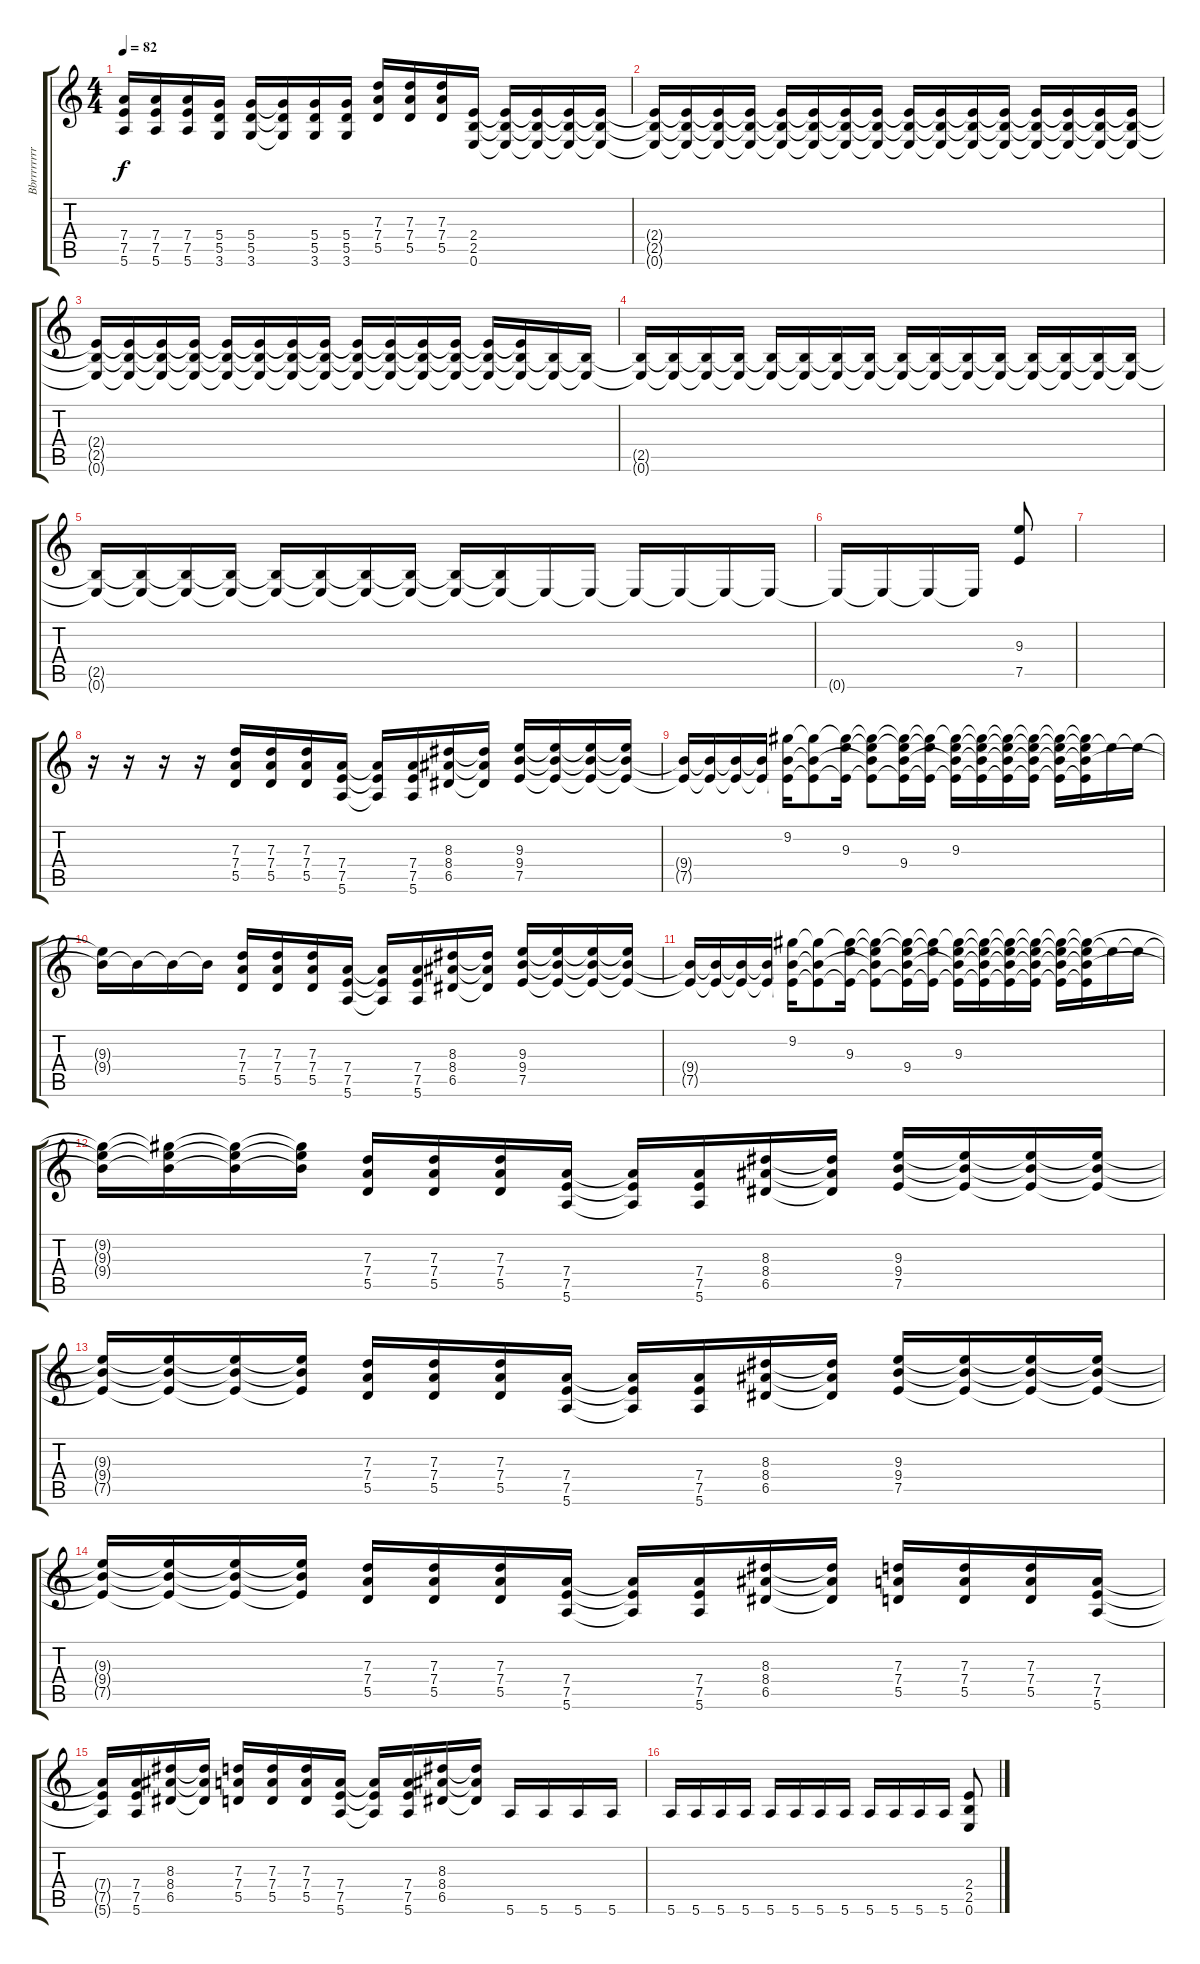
\track ("Bbrrrrrrrrrrrrrrrrrrown Sooound" "Bbrrrrrrrr") {instrument distortionguitar}
\staff {score tabs}
\tuning (E4 B3 G3 D3 A2 E2) {hide}
\ts (4 4)
\tempo 82
\clef g2
\ks c
(7.4 7.5 5.6).16{dy f} (7.4 7.5 5.6).16 (7.4 7.5 5.6).16 (5.4 5.5 3.6).16 (5.4 5.5 3.6).16 (5.4{t} 5.5{t} 3.6{t}).16 (5.4 5.5 3.6).16 (5.4 5.5 3.6).16 (7.3 7.4 5.5).16 (7.3 7.4 5.5).16 (7.3 7.4 5.5).16 (2.4 2.5 0.6).16 (2.4{t} 2.5{t} 0.6{t}).16 (2.4{t} 2.5{t} 0.6{t}).16 (2.4{t} 2.5{t} 0.6{t}).16 (2.4{t} 2.5{t} 0.6{t}).16 |
(2.4{t} 2.5{t} 0.6{t}).16 (2.4{t} 2.5{t} 0.6{t}).16 (2.4{t} 2.5{t} 0.6{t}).16 (2.4{t} 2.5{t} 0.6{t}).16 (2.4{t} 2.5{t} 0.6{t}).16 (2.4{t} 2.5{t} 0.6{t}).16 (2.4{t} 2.5{t} 0.6{t}).16 (2.4{t} 2.5{t} 0.6{t}).16 (2.4{t} 2.5{t} 0.6{t}).16 (2.4{t} 2.5{t} 0.6{t}).16 (2.4{t} 2.5{t} 0.6{t}).16 (2.4{t} 2.5{t} 0.6{t}).16 (2.4{t} 2.5{t} 0.6{t}).16 (2.4{t} 2.5{t} 0.6{t}).16 (2.4{t} 2.5{t} 0.6{t}).16 (2.4{t} 2.5{t} 0.6{t}).16 |
(2.4{t} 2.5{t} 0.6{t}).16 (2.4{t} 2.5{t} 0.6{t}).16 (2.4{t} 2.5{t} 0.6{t}).16 (2.4{t} 2.5{t} 0.6{t}).16 (2.4{t} 2.5{t} 0.6{t}).16 (2.4{t} 2.5{t} 0.6{t}).16 (2.4{t} 2.5{t} 0.6{t}).16 (2.4{t} 2.5{t} 0.6{t}).16 (2.4{t} 2.5{t} 0.6{t}).16 (2.4{t} 2.5{t} 0.6{t}).16 (2.4{t} 2.5{t} 0.6{t}).16 (2.4{t} 2.5{t} 0.6{t}).16 (2.4{t} 2.5{t} 0.6{t}).16 (2.4{t} 2.5{t} 0.6{t}).16 (2.5{t} 0.6{t}).16 (2.5{t} 0.6{t}).16 |
(2.5{t} 0.6{t}).16 (2.5{t} 0.6{t}).16 (2.5{t} 0.6{t}).16 (2.5{t} 0.6{t}).16 (2.5{t} 0.6{t}).16 (2.5{t} 0.6{t}).16 (2.5{t} 0.6{t}).16 (2.5{t} 0.6{t}).16 (2.5{t} 0.6{t}).16 (2.5{t} 0.6{t}).16 (2.5{t} 0.6{t}).16 (2.5{t} 0.6{t}).16 (2.5{t} 0.6{t}).16 (2.5{t} 0.6{t}).16 (2.5{t} 0.6{t}).16 (2.5{t} 0.6{t}).16 |
(2.5{t} 0.6{t}).16 (2.5{t} 0.6{t}).16 (2.5{t} 0.6{t}).16 (2.5{t} 0.6{t}).16 (2.5{t} 0.6{t}).16 (2.5{t} 0.6{t}).16 (2.5{t} 0.6{t}).16 (2.5{t} 0.6{t}).16 (2.5{t} 0.6{t}).16 (2.5{t} 0.6{t}).16 0.6{t}.16 0.6{t}.16 0.6{t}.16 0.6{t}.16 0.6{t}.16 0.6{t}.16 |
0.6{t}.16 0.6{t}.16 0.6{t}.16 0.6{t}.16 (9.3 7.5).8 |
|
r.16 r.16 r.16 r.16 (7.3 7.4 5.5).16 (7.3 7.4 5.5).16 (7.3 7.4 5.5).16 (7.4 7.5 5.6).16 (7.4{t} 7.5{t} 5.6{t}).16 (7.4 7.5 5.6).16 (8.3 8.4 6.5).16 (8.3{t} 8.4{t} 6.5{t}).16 (9.3 9.4 7.5).16 (9.3{t} 9.4{t} 7.5{t}).16 (9.3{t} 9.4{t} 7.5{t}).16 (9.3{t} 9.4{t} 7.5{t}).16 |
(9.4{t} 7.5{t}).16 (9.4{t} 7.5{t}).16 (9.4{t} 7.5{t}).16 (9.4{t} 7.5{t}).16 (9.2 9.4{t} 7.5{t}).16 (9.2{t} 9.4{t} 7.5{t}).8 (9.2{t} 9.3 7.5{t}).16 (9.2{t} 9.3{t} 9.4{t} 7.5{t}).8 (9.2{t} 9.3{t} 9.4 7.5{t}).16 (9.2{t} 9.3{t} 7.5{t}).16 (9.2{t} 9.3 9.4{t} 7.5{t}).16 (9.2{t} 9.3{t} 9.4{t} 7.5{t}).16 (9.2{t} 9.3{t} 9.4{t} 7.5{t}).16 (9.2{t} 9.3{t} 9.4{t} 7.5{t}).16 (9.2{t} 9.3{t} 9.4{t} 7.5{t}).16 (9.2{t} 9.3{t} 9.4{t} 7.5{t}).16 9.3{t}.16 9.3{t}.16 |
(9.3{t} 9.4{t}).16 9.4{t}.16 9.4{t}.16 9.4{t}.16 (7.3 7.4 5.5).16 (7.3 7.4 5.5).16 (7.3 7.4 5.5).16 (7.4 7.5 5.6).16 (7.4{t} 7.5{t} 5.6{t}).16 (7.4 7.5 5.6).16 (8.3 8.4 6.5).16 (8.3{t} 8.4{t} 6.5{t}).16 (9.3 9.4 7.5).16 (9.3{t} 9.4{t} 7.5{t}).16 (9.3{t} 9.4{t} 7.5{t}).16 (9.3{t} 9.4{t} 7.5{t}).16 |
(9.4{t} 7.5{t}).16 (9.4{t} 7.5{t}).16 (9.4{t} 7.5{t}).16 (9.4{t} 7.5{t}).16 (9.2 9.4{t} 7.5{t}).16 (9.2{t} 9.4{t} 7.5{t}).8 (9.2{t} 9.3 7.5{t}).16 (9.2{t} 9.3{t} 9.4{t} 7.5{t}).8 (9.2{t} 9.3{t} 9.4 7.5{t}).16 (9.2{t} 9.3{t} 7.5{t}).16 (9.2{t} 9.3 9.4{t} 7.5{t}).16 (9.2{t} 9.3{t} 9.4{t} 7.5{t}).16 (9.2{t} 9.3{t} 9.4{t} 7.5{t}).16 (9.2{t} 9.3{t} 9.4{t} 7.5{t}).16 (9.2{t} 9.3{t} 9.4{t} 7.5{t}).16 (9.2{t} 9.3{t} 9.4{t} 7.5{t}).16 9.3{t}.16 9.3{t}.16 |
(9.2{t} 9.3{t} 9.4{t}).16 (9.2{t} 9.3{t} 9.4{t}).16 (9.2{t} 9.3{t} 9.4{t}).16 (9.2{t} 9.3{t} 9.4{t}).16 (7.3 7.4 5.5).16 (7.3 7.4 5.5).16 (7.3 7.4 5.5).16 (7.4 7.5 5.6).16 (7.4{t} 7.5{t} 5.6{t}).16 (7.4 7.5 5.6).16 (8.3 8.4 6.5).16 (8.3{t} 8.4{t} 6.5{t}).16 (9.3 9.4 7.5).16 (9.3{t} 9.4{t} 7.5{t}).16 (9.3{t} 9.4{t} 7.5{t}).16 (9.3{t} 9.4{t} 7.5{t}).16 |
(9.3{t} 9.4{t} 7.5{t}).16 (9.3{t} 9.4{t} 7.5{t}).16 (9.3{t} 9.4{t} 7.5{t}).16 (9.3{t} 9.4{t} 7.5{t}).16 (7.3 7.4 5.5).16 (7.3 7.4 5.5).16 (7.3 7.4 5.5).16 (7.4 7.5 5.6).16 (7.4{t} 7.5{t} 5.6{t}).16 (7.4 7.5 5.6).16 (8.3 8.4 6.5).16 (8.3{t} 8.4{t} 6.5{t}).16 (9.3 9.4 7.5).16 (9.3{t} 9.4{t} 7.5{t}).16 (9.3{t} 9.4{t} 7.5{t}).16 (9.3{t} 9.4{t} 7.5{t}).16 |
(9.3{t} 9.4{t} 7.5{t}).16 (9.3{t} 9.4{t} 7.5{t}).16 (9.3{t} 9.4{t} 7.5{t}).16 (9.3{t} 9.4{t} 7.5{t}).16 (7.3 7.4 5.5).16 (7.3 7.4 5.5).16 (7.3 7.4 5.5).16 (7.4 7.5 5.6).16 (7.4{t} 7.5{t} 5.6{t}).16 (7.4 7.5 5.6).16 (8.3 8.4 6.5).16 (8.3{t} 8.4{t} 6.5{t}).16 (7.3 7.4 5.5).16 (7.3 7.4 5.5).16 (7.3 7.4 5.5).16 (7.4 7.5 5.6).16 |
(7.4{t} 7.5{t} 5.6{t}).16 (7.4 7.5 5.6).16 (8.3 8.4 6.5).16 (8.3{t} 8.4{t} 6.5{t}).16 (7.3 7.4 5.5).16 (7.3 7.4 5.5).16 (7.3 7.4 5.5).16 (7.4 7.5 5.6).16 (7.4{t} 7.5{t} 5.6{t}).16 (7.4 7.5 5.6).16 (8.3 8.4 6.5).16 (8.3{t} 8.4{t} 6.5{t}).16 5.6.16 5.6.16 5.6.16 5.6.16 |
5.6.16 5.6.16 5.6.16 5.6.16 5.6.16 5.6.16 5.6.16 5.6.16 5.6.16 5.6.16 5.6.16 5.6.16 (2.4 2.5 0.6).8
